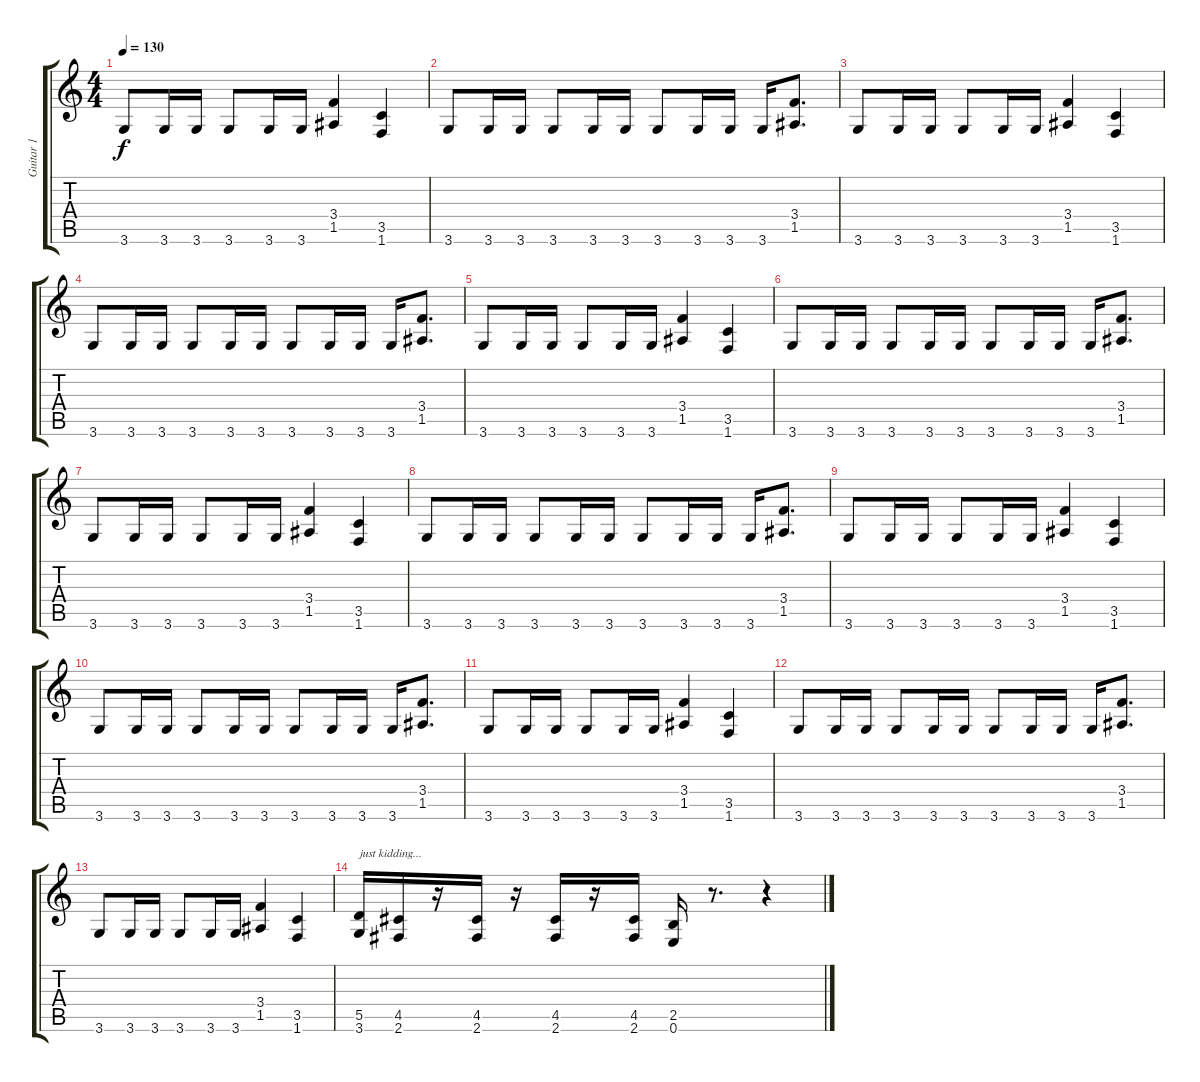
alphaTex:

\track ("Guitar 1" "Guitar 1") {instrument distortionguitar}
\staff {score tabs}
\tuning (E4 B3 G3 D3 A2 E2) {hide}
\ts (4 4)
\tempo 130
\clef g2
\ks c
3.6.8{dy f} 3.6.16 3.6.16 3.6.8 3.6.16 3.6.16 (3.4 1.5).4 (3.5 1.6).4 |
3.6.8 3.6.16 3.6.16 3.6.8 3.6.16 3.6.16 3.6.8 3.6.16 3.6.16 3.6.16 (3.4 1.5).8{d} |
3.6.8 3.6.16 3.6.16 3.6.8 3.6.16 3.6.16 (3.4 1.5).4 (3.5 1.6).4 |
3.6.8 3.6.16 3.6.16 3.6.8 3.6.16 3.6.16 3.6.8 3.6.16 3.6.16 3.6.16 (3.4 1.5).8{d} |
3.6.8 3.6.16 3.6.16 3.6.8 3.6.16 3.6.16 (3.4 1.5).4 (3.5 1.6).4 |
3.6.8 3.6.16 3.6.16 3.6.8 3.6.16 3.6.16 3.6.8 3.6.16 3.6.16 3.6.16 (3.4 1.5).8{d} |
3.6.8 3.6.16 3.6.16 3.6.8 3.6.16 3.6.16 (3.4 1.5).4 (3.5 1.6).4 |
3.6.8 3.6.16 3.6.16 3.6.8 3.6.16 3.6.16 3.6.8 3.6.16 3.6.16 3.6.16 (3.4 1.5).8{d} |
3.6.8 3.6.16 3.6.16 3.6.8 3.6.16 3.6.16 (3.4 1.5).4 (3.5 1.6).4 |
3.6.8 3.6.16 3.6.16 3.6.8 3.6.16 3.6.16 3.6.8 3.6.16 3.6.16 3.6.16 (3.4 1.5).8{d} |
3.6.8 3.6.16 3.6.16 3.6.8 3.6.16 3.6.16 (3.4 1.5).4 (3.5 1.6).4 |
3.6.8 3.6.16 3.6.16 3.6.8 3.6.16 3.6.16 3.6.8 3.6.16 3.6.16 3.6.16 (3.4 1.5).8{d} |
3.6.8 3.6.16 3.6.16 3.6.8 3.6.16 3.6.16 (3.4 1.5).4 (3.5 1.6).4 |
(5.5 3.6).16{txt "just kidding..."} (4.5 2.6).16 r.16 (4.5 2.6).16 r.16 (4.5 2.6).16 r.16 (4.5 2.6).16 (2.5 0.6).16 r.8{d} r.4
